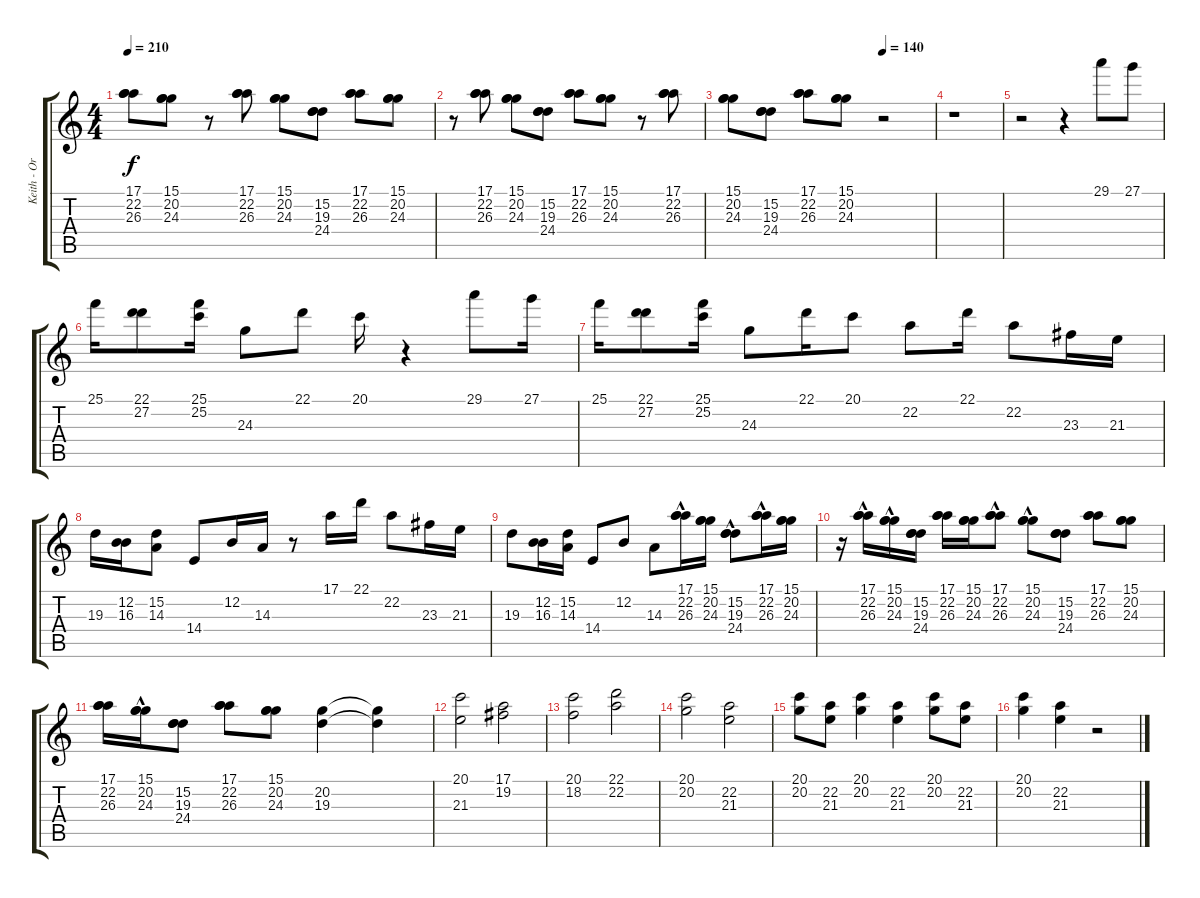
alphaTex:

\track ("Keith - Organ RH" "Keith - Or") {instrument percussiveorgan}
\staff {score tabs}
\tuning (E4 B3 G3 D3 A2 E2) {hide}
\ts (4 4)
\tempo 210
\clef g2
\ks c
(17.1 22.2 26.3).8{dy f} (15.1 20.2 24.3).8 r.8 (17.1 22.2 26.3).8 (15.1 20.2 24.3).8 (15.2 19.3 24.4).8 (17.1 22.2 26.3).8 (15.1 20.2 24.3).8 |
r.8 (17.1 22.2 26.3).8 (15.1 20.2 24.3).8 (15.2 19.3 24.4).8 (17.1 22.2 26.3).8 (15.1 20.2 24.3).8 r.8 (17.1 22.2 26.3).8 |
\tempo (140 0.75)
(15.1 20.2 24.3).8 (15.2 19.3 24.4).8 (17.1 22.2 26.3).8 (15.1 20.2 24.3).8 r.2 |
r.1 |
r.2 r.4 29.1.8 27.1.8 |
25.1.16 (22.1 27.2).8 (25.1 25.2).16 24.3.8 22.1.8 20.1.16 r.4 29.1.8 27.1.16 |
25.1.16 (22.1 27.2).8 (25.1 25.2).16 24.3.8 22.1.16 20.1.8 22.2.8 22.1.16 22.2.8 23.3.16 21.3.16 |
19.3.16 (12.2 16.3).16 (15.2 14.3).8 14.4.8 12.2.16 14.3.16 r.8 17.1.16 22.1.16 22.2.8 23.3.16 21.3.16 |
19.3.8 (12.2 16.3).16 (15.2 14.3).16 14.4.8 12.2.8 14.3.8 (17.1{hac} 22.2{hac} 26.3{hac}).16 (15.1 20.2 24.3).16 (15.2{hac} 19.3{hac} 24.4{hac}).8 (17.1{hac} 22.2{hac} 26.3{hac}).16 (15.1 20.2 24.3).16 |
r.16 (17.1{hac} 22.2{hac} 26.3{hac}).16 (15.1{hac} 20.2{hac} 24.3{hac}).16 (15.2 19.3 24.4).16 (17.1 22.2 26.3).16 (15.1 20.2 24.3).16 (17.1{hac} 22.2{hac} 26.3{hac}).8 (15.1{hac} 20.2{hac} 24.3{hac}).8 (15.2 19.3 24.4).8 (17.1 22.2 26.3).8 (15.1 20.2 24.3).8 |
(17.1 22.2 26.3).16 (15.1{hac} 20.2{hac} 24.3{hac}).16 (15.2 19.3 24.4).8 (17.1 22.2 26.3).8 (15.1 20.2 24.3).8 (20.2 19.3).4 (20.2{t} 19.3{t}).4 |
(20.1 21.3).2 (17.1 19.2).2 |
(20.1 18.2).2 (22.1 22.2).2 |
(20.1 20.2).2 (22.2 21.3).2 |
(20.1 20.2).8 (22.2 21.3).8 (20.1 20.2).4 (22.2 21.3).4 (20.1 20.2).8 (22.2 21.3).8 |
(20.1 20.2).4 (22.2 21.3).4 r.2
